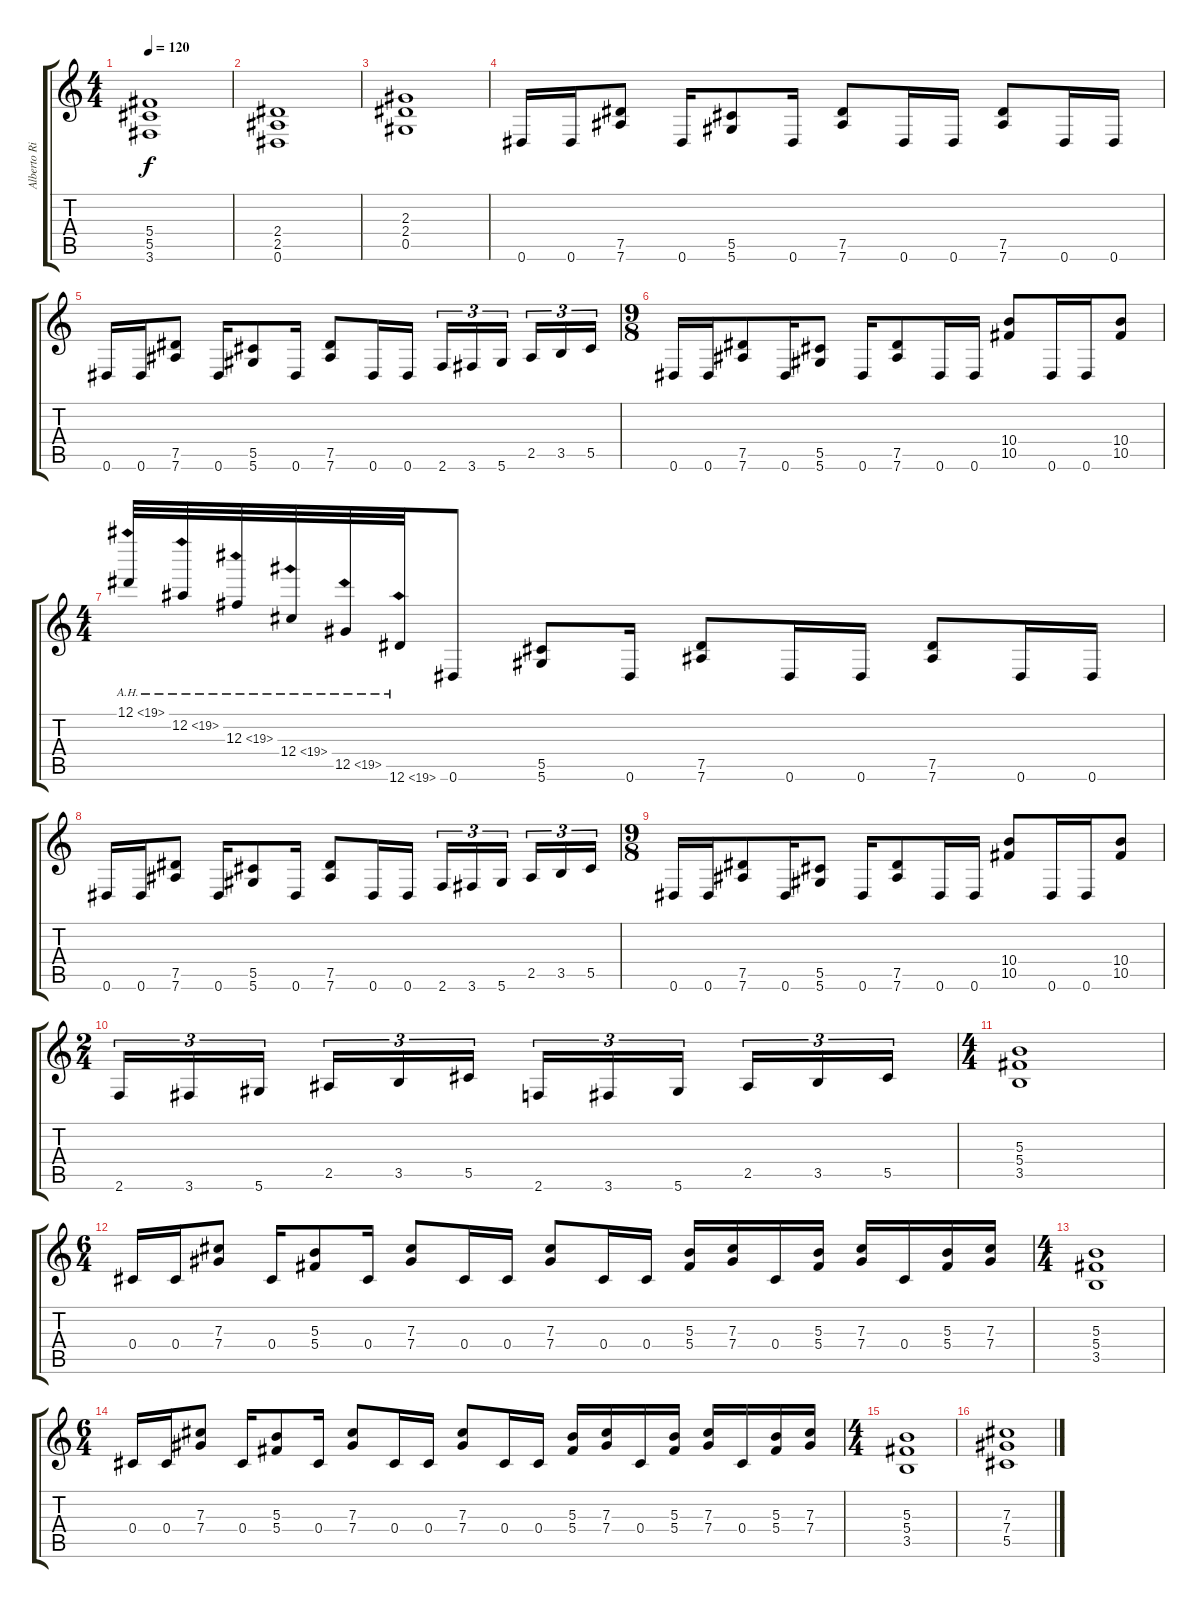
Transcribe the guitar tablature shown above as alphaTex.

\track ("Alberto Rionda" "Alberto Ri") {instrument distortionguitar}
\staff {score tabs}
\tuning (Eb4 Bb3 Gb3 Db3 Ab2 Eb2) {hide}
\ts (4 4)
\tempo 120
\clef g2
\ks c
(5.4 5.5 3.6).1{dy f} |
(2.4 2.5 0.6).1 |
(2.3 2.4 0.5).1 |
0.6.16 0.6.16 (7.5 7.6).8 0.6.16 (5.5 5.6).8 0.6.16 (7.5 7.6).8 0.6.16 0.6.16 (7.5 7.6).8 0.6.16 0.6.16 |
0.6.16 0.6.16 (7.5 7.6).8 0.6.16 (5.5 5.6).8 0.6.16 (7.5 7.6).8 0.6.16 0.6.16 2.6.16{tu (3 2)} 3.6.16{tu (3 2)} 5.6.16{tu (3 2)} 2.5.16{tu (3 2)} 3.5.16{tu (3 2)} 5.5.16{tu (3 2)} |
\ts (9 8)
0.6.16 0.6.16 (7.5 7.6).8 0.6.16 (5.5 5.6).8 0.6.16 (7.5 7.6).8 0.6.16 0.6.16 (10.4 10.5).8 0.6.16 0.6.16 (10.4 10.5).8 |
\ts (4 4)
12.1{ah 7}.32 12.2{ah 7}.32 12.3{ah 7}.32 12.4{ah 7}.32 12.5{ah 7}.32 12.6{ah 7}.32 0.6.8 (5.5 5.6).8 0.6.16 (7.5 7.6).8 0.6.16 0.6.16 (7.5 7.6).8 0.6.16 0.6.16 |
0.6.16 0.6.16 (7.5 7.6).8 0.6.16 (5.5 5.6).8 0.6.16 (7.5 7.6).8 0.6.16 0.6.16 2.6.16{tu (3 2)} 3.6.16{tu (3 2)} 5.6.16{tu (3 2)} 2.5.16{tu (3 2)} 3.5.16{tu (3 2)} 5.5.16{tu (3 2)} |
\ts (9 8)
0.6.16 0.6.16 (7.5 7.6).8 0.6.16 (5.5 5.6).8 0.6.16 (7.5 7.6).8 0.6.16 0.6.16 (10.4 10.5).8 0.6.16 0.6.16 (10.4 10.5).8 |
\ts (2 4)
2.6.16{tu (3 2)} 3.6.16{tu (3 2)} 5.6.16{tu (3 2)} 2.5.16{tu (3 2)} 3.5.16{tu (3 2)} 5.5.16{tu (3 2)} 2.6.16{tu (3 2)} 3.6.16{tu (3 2)} 5.6.16{tu (3 2)} 2.5.16{tu (3 2)} 3.5.16{tu (3 2)} 5.5.16{tu (3 2)} |
\ts (4 4)
(5.3 5.4 3.5).1 |
\ts (6 4)
0.4.16 0.4.16 (7.3 7.4).8 0.4.16 (5.3 5.4).8 0.4.16 (7.3 7.4).8 0.4.16 0.4.16 (7.3 7.4).8 0.4.16 0.4.16 (5.3 5.4).16 (7.3 7.4).16 0.4.16 (5.3 5.4).16 (7.3 7.4).16 0.4.16 (5.3 5.4).16 (7.3 7.4).16 |
\ts (4 4)
(5.3 5.4 3.5).1 |
\ts (6 4)
0.4.16 0.4.16 (7.3 7.4).8 0.4.16 (5.3 5.4).8 0.4.16 (7.3 7.4).8 0.4.16 0.4.16 (7.3 7.4).8 0.4.16 0.4.16 (5.3 5.4).16 (7.3 7.4).16 0.4.16 (5.3 5.4).16 (7.3 7.4).16 0.4.16 (5.3 5.4).16 (7.3 7.4).16 |
\ts (4 4)
(5.3 5.4 3.5).1 |
(7.3 7.4 5.5).1
